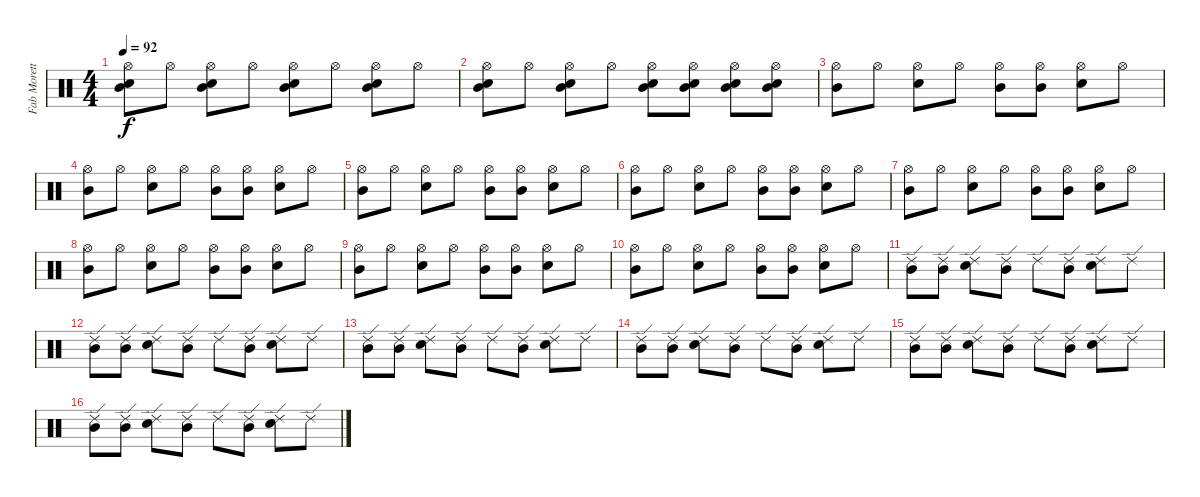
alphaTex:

\track ("Fab Moretti" "Fab Morett") {instrument percussion}
\staff {score}
\articulation defaults
\ts (4 4)
\tempo 92
\clef neutral
\ks c
("Hi-Hat (open)" "Snare (hit) 2" "Mid Tom (hit)").8{dy f} "Hi-Hat (open)".8 ("Hi-Hat (open)" "Snare (hit) 2" "Mid Tom (hit)").8 "Hi-Hat (open)".8 ("Hi-Hat (open)" "Snare (hit) 2" "Mid Tom (hit)").8 "Hi-Hat (open)".8 ("Hi-Hat (open)" "Snare (hit) 2" "Mid Tom (hit)").8 "Hi-Hat (open)".8 |
("Hi-Hat (open)" "Snare (hit) 2" "Mid Tom (hit)").8 "Hi-Hat (open)".8 ("Hi-Hat (open)" "Snare (hit) 2" "Mid Tom (hit)").8 "Hi-Hat (open)".8 ("Hi-Hat (open)" "Snare (hit) 2" "Mid Tom (hit)").8 ("Hi-Hat (open)" "Snare (hit) 2" "Mid Tom (hit)").8 ("Hi-Hat (open)" "Snare (hit) 2" "Mid Tom (hit)").8 ("Hi-Hat (open)" "Snare (hit) 2" "Mid Tom (hit)").8 |
("Hi-Hat (open)" "Mid Tom (hit)").8 "Hi-Hat (open)".8 ("Hi-Hat (open)" "Snare (hit) 2").8 "Hi-Hat (open)".8 ("Hi-Hat (open)" "Mid Tom (hit)").8 ("Hi-Hat (open)" "Mid Tom (hit)").8 ("Hi-Hat (open)" "Snare (hit) 2").8 "Hi-Hat (open)".8 |
("Hi-Hat (open)" "Mid Tom (hit)").8 "Hi-Hat (open)".8 ("Hi-Hat (open)" "Snare (hit) 2").8 "Hi-Hat (open)".8 ("Hi-Hat (open)" "Mid Tom (hit)").8 ("Hi-Hat (open)" "Mid Tom (hit)").8 ("Hi-Hat (open)" "Snare (hit) 2").8 "Hi-Hat (open)".8 |
("Hi-Hat (open)" "Mid Tom (hit)").8 "Hi-Hat (open)".8 ("Hi-Hat (open)" "Snare (hit) 2").8 "Hi-Hat (open)".8 ("Hi-Hat (open)" "Mid Tom (hit)").8 ("Hi-Hat (open)" "Mid Tom (hit)").8 ("Hi-Hat (open)" "Snare (hit) 2").8 "Hi-Hat (open)".8 |
("Hi-Hat (open)" "Mid Tom (hit)").8 "Hi-Hat (open)".8 ("Hi-Hat (open)" "Snare (hit) 2").8 "Hi-Hat (open)".8 ("Hi-Hat (open)" "Mid Tom (hit)").8 ("Hi-Hat (open)" "Mid Tom (hit)").8 ("Hi-Hat (open)" "Snare (hit) 2").8 "Hi-Hat (open)".8 |
("Hi-Hat (open)" "Mid Tom (hit)").8 "Hi-Hat (open)".8 ("Hi-Hat (open)" "Snare (hit) 2").8 "Hi-Hat (open)".8 ("Hi-Hat (open)" "Mid Tom (hit)").8 ("Hi-Hat (open)" "Mid Tom (hit)").8 ("Hi-Hat (open)" "Snare (hit) 2").8 "Hi-Hat (open)".8 |
("Hi-Hat (open)" "Mid Tom (hit)").8 "Hi-Hat (open)".8 ("Hi-Hat (open)" "Snare (hit) 2").8 "Hi-Hat (open)".8 ("Hi-Hat (open)" "Mid Tom (hit)").8 ("Hi-Hat (open)" "Mid Tom (hit)").8 ("Hi-Hat (open)" "Snare (hit) 2").8 "Hi-Hat (open)".8 |
("Hi-Hat (open)" "Mid Tom (hit)").8 "Hi-Hat (open)".8 ("Hi-Hat (open)" "Snare (hit) 2").8 "Hi-Hat (open)".8 ("Hi-Hat (open)" "Mid Tom (hit)").8 ("Hi-Hat (open)" "Mid Tom (hit)").8 ("Hi-Hat (open)" "Snare (hit) 2").8 "Hi-Hat (open)".8 |
("Hi-Hat (open)" "Mid Tom (hit)").8 "Hi-Hat (open)".8 ("Hi-Hat (open)" "Snare (hit) 2").8 "Hi-Hat (open)".8 ("Hi-Hat (open)" "Mid Tom (hit)").8 ("Hi-Hat (open)" "Mid Tom (hit)").8 ("Hi-Hat (open)" "Snare (hit) 2").8 "Hi-Hat (open)".8 |
("Ride (edge) 2" "Mid Tom (hit)").8 ("Ride (edge) 2" "Mid Tom (hit)").8 ("Ride (edge) 2" "Snare (hit) 2").8 ("Ride (edge) 2" "Mid Tom (hit)").8 "Ride (edge) 2".8 ("Ride (edge) 2" "Mid Tom (hit)").8 ("Ride (edge) 2" "Snare (hit) 2").8 "Ride (edge) 2".8 |
("Ride (edge) 2" "Mid Tom (hit)").8 ("Ride (edge) 2" "Mid Tom (hit)").8 ("Ride (edge) 2" "Snare (hit) 2").8 ("Ride (edge) 2" "Mid Tom (hit)").8 "Ride (edge) 2".8 ("Ride (edge) 2" "Mid Tom (hit)").8 ("Ride (edge) 2" "Snare (hit) 2").8 "Ride (edge) 2".8 |
("Ride (edge) 2" "Mid Tom (hit)").8 ("Ride (edge) 2" "Mid Tom (hit)").8 ("Ride (edge) 2" "Snare (hit) 2").8 ("Ride (edge) 2" "Mid Tom (hit)").8 "Ride (edge) 2".8 ("Ride (edge) 2" "Mid Tom (hit)").8 ("Ride (edge) 2" "Snare (hit) 2").8 "Ride (edge) 2".8 |
("Ride (edge) 2" "Mid Tom (hit)").8 ("Ride (edge) 2" "Mid Tom (hit)").8 ("Ride (edge) 2" "Snare (hit) 2").8 ("Ride (edge) 2" "Mid Tom (hit)").8 "Ride (edge) 2".8 ("Ride (edge) 2" "Mid Tom (hit)").8 ("Ride (edge) 2" "Snare (hit) 2").8 "Ride (edge) 2".8 |
("Ride (edge) 2" "Mid Tom (hit)").8 ("Ride (edge) 2" "Mid Tom (hit)").8 ("Ride (edge) 2" "Snare (hit) 2").8 ("Ride (edge) 2" "Mid Tom (hit)").8 "Ride (edge) 2".8 ("Ride (edge) 2" "Mid Tom (hit)").8 ("Ride (edge) 2" "Snare (hit) 2").8 "Ride (edge) 2".8 |
("Ride (edge) 2" "Mid Tom (hit)").8 ("Ride (edge) 2" "Mid Tom (hit)").8 ("Ride (edge) 2" "Snare (hit) 2").8 ("Ride (edge) 2" "Mid Tom (hit)").8 "Ride (edge) 2".8 ("Ride (edge) 2" "Mid Tom (hit)").8 ("Ride (edge) 2" "Snare (hit) 2").8 "Ride (edge) 2".8
